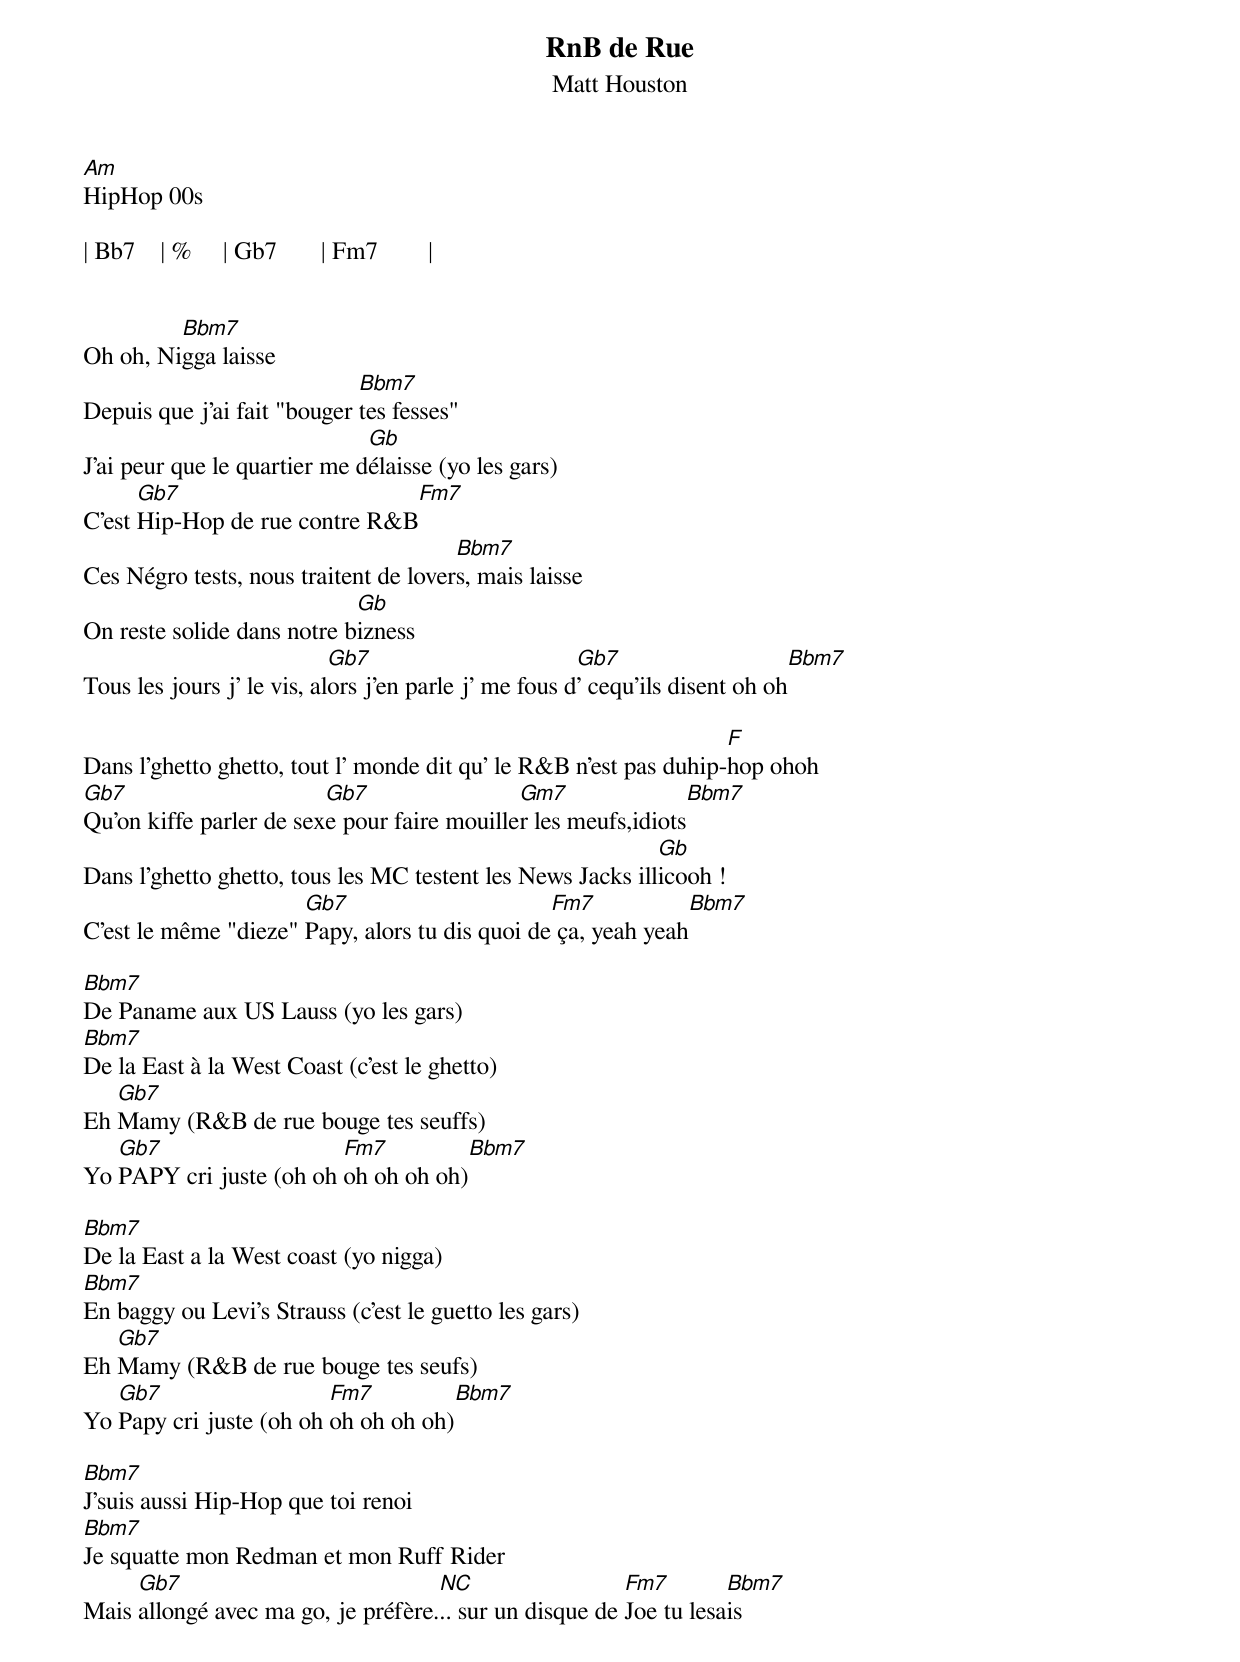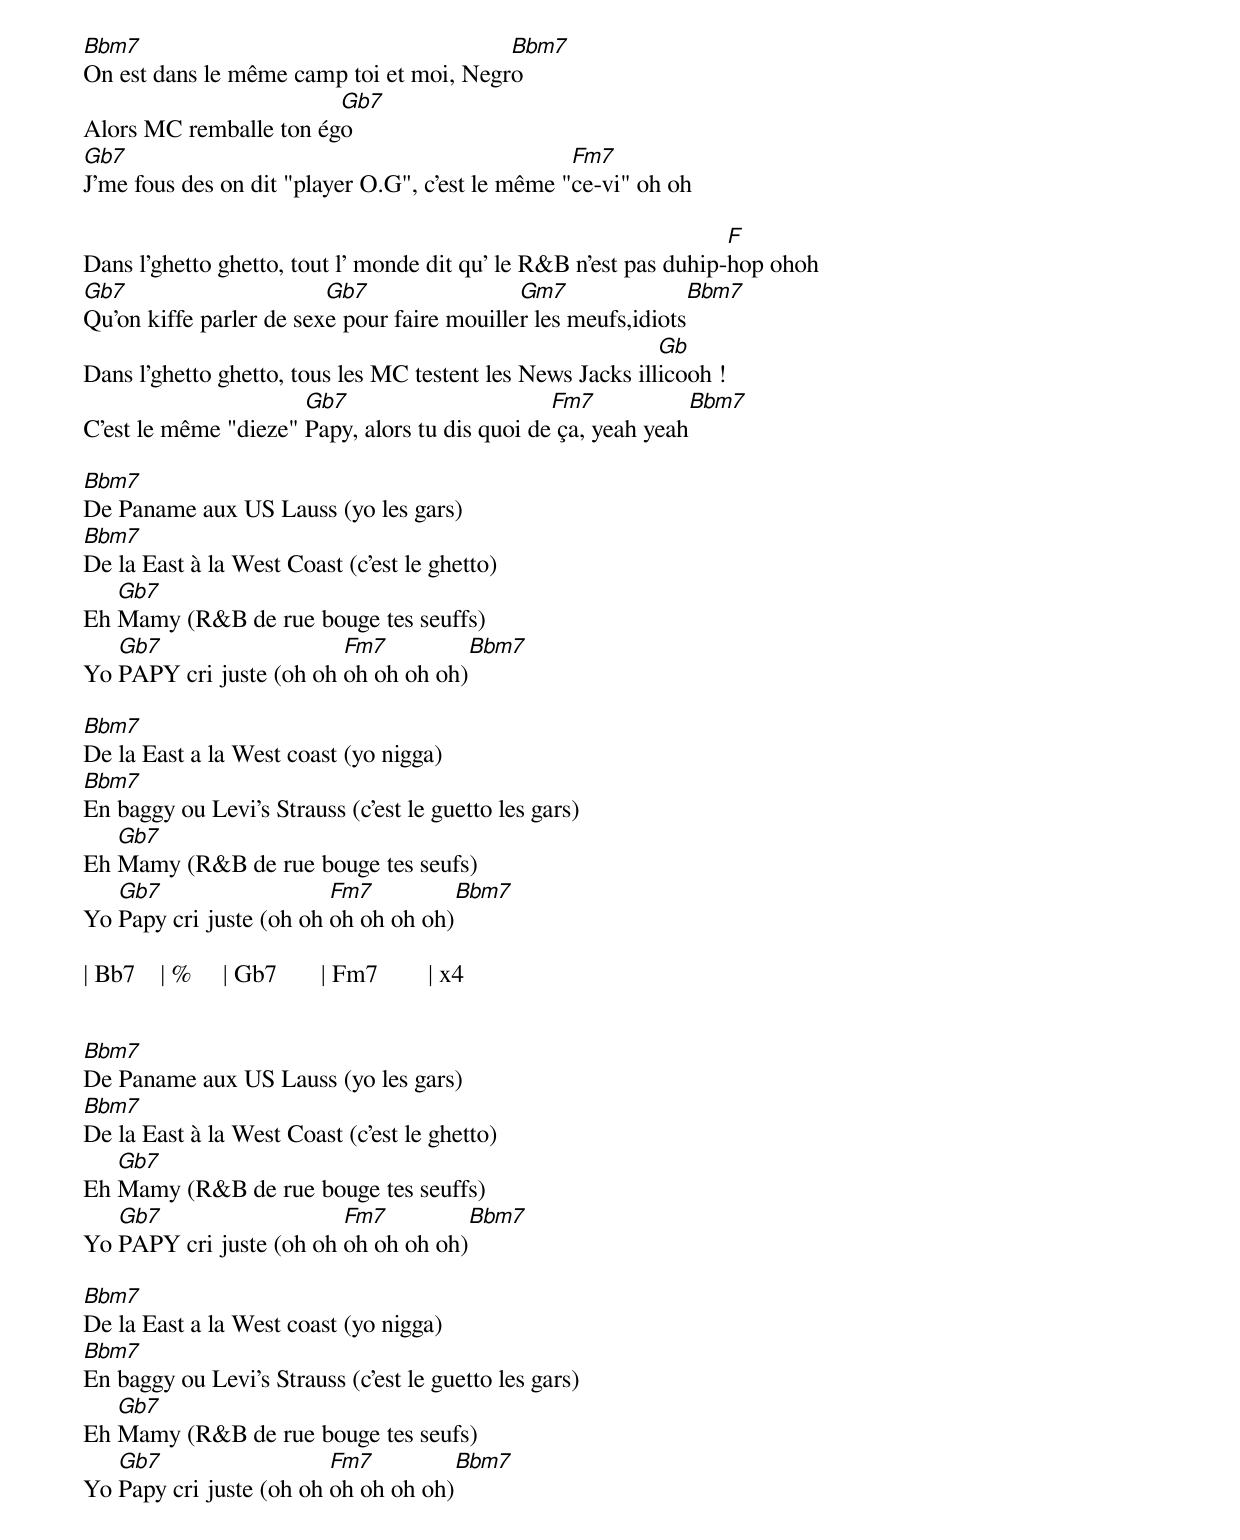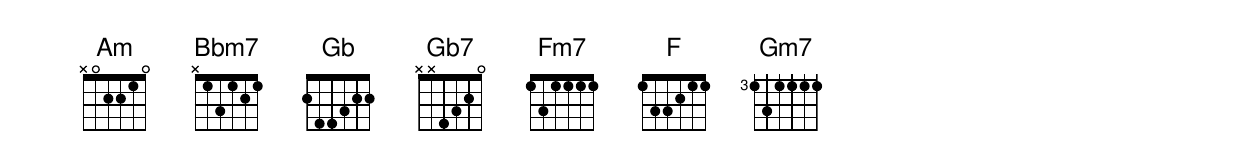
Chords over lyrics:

RnB de Rue
Matt Houston
Am
HipHop 00s

| Bb7    | %     | Gb7       | Fm7        |


         Bbm7
Oh oh, Nigga laisse
                             Bbm7
Depuis que j'ai fait "bouger tes fesses"
                              Gb
J'ai peur que le quartier me délaisse (yo les gars)
      Gb7                        Fm7
C'est Hip-Hop de rue contre R&B
                                       Bbm7
Ces Négro tests, nous traitent de lovers, mais laisse
                            Gb
On reste solide dans notre bizness
                            Gb7                        Gb7                      Bbm7
Tous les jours j' le vis, alors j'en parle j' me fous d' cequ'ils disent oh oh

                                                                   F
Dans l'ghetto ghetto, tout l' monde dit qu' le R&B n'est pas duhip-hop ohoh
Gb7                      Gb7                 Gm7                Bbm7
Qu'on kiffe parler de sexe pour faire mouiller les meufs,idiots
                                                            Gb
Dans l'ghetto ghetto, tous les MC testent les News Jacks illicooh !
                      Gb7                       Fm7           Bbm7
C'est le même "dieze" Papy, alors tu dis quoi de ça, yeah yeah

Bbm7
De Paname aux US Lauss (yo les gars)
Bbm7
De la East à la West Coast (c'est le ghetto)
   Gb7
Eh Mamy (R&B de rue bouge tes seuffs)
   Gb7                   Fm7           Bbm7
Yo PAPY cri juste (oh oh oh oh oh oh)

Bbm7
De la East a la West coast (yo nigga)
Bbm7
En baggy ou Levi's Strauss (c'est le guetto les gars)
   Gb7
Eh Mamy (R&B de rue bouge tes seufs)
   Gb7                   Fm7         Bbm7
Yo Papy cri juste (oh oh oh oh oh oh)

Bbm7
J'suis aussi Hip-Hop que toi renoi
Bbm7
Je squatte mon Redman et mon Ruff Rider
     Gb7                            NC                  Fm7        Bbm7
Mais allongé avec ma go, je préfère... sur un disque de Joe tu lesais
Bbm7                                     Bbm7
On est dans le même camp toi et moi, Negro
                        Gb7
Alors MC remballe ton égo
Gb7                                               Fm7
J'me fous des on dit "player O.G", c'est le même "ce-vi" oh oh

                                                                   F
Dans l'ghetto ghetto, tout l' monde dit qu' le R&B n'est pas duhip-hop ohoh
Gb7                      Gb7                 Gm7                Bbm7
Qu'on kiffe parler de sexe pour faire mouiller les meufs,idiots
                                                            Gb
Dans l'ghetto ghetto, tous les MC testent les News Jacks illicooh !
                      Gb7                       Fm7           Bbm7
C'est le même "dieze" Papy, alors tu dis quoi de ça, yeah yeah

Bbm7
De Paname aux US Lauss (yo les gars)
Bbm7
De la East à la West Coast (c'est le ghetto)
   Gb7
Eh Mamy (R&B de rue bouge tes seuffs)
   Gb7                   Fm7           Bbm7
Yo PAPY cri juste (oh oh oh oh oh oh)

Bbm7
De la East a la West coast (yo nigga)
Bbm7
En baggy ou Levi's Strauss (c'est le guetto les gars)
   Gb7
Eh Mamy (R&B de rue bouge tes seufs)
   Gb7                   Fm7         Bbm7
Yo Papy cri juste (oh oh oh oh oh oh)

| Bb7    | %     | Gb7       | Fm7        | x4


Bbm7
De Paname aux US Lauss (yo les gars)
Bbm7
De la East à la West Coast (c'est le ghetto)
   Gb7
Eh Mamy (R&B de rue bouge tes seuffs)
   Gb7                   Fm7           Bbm7
Yo PAPY cri juste (oh oh oh oh oh oh)

Bbm7
De la East a la West coast (yo nigga)
Bbm7
En baggy ou Levi's Strauss (c'est le guetto les gars)
   Gb7
Eh Mamy (R&B de rue bouge tes seufs)
   Gb7                   Fm7         Bbm7
Yo Papy cri juste (oh oh oh oh oh oh)
